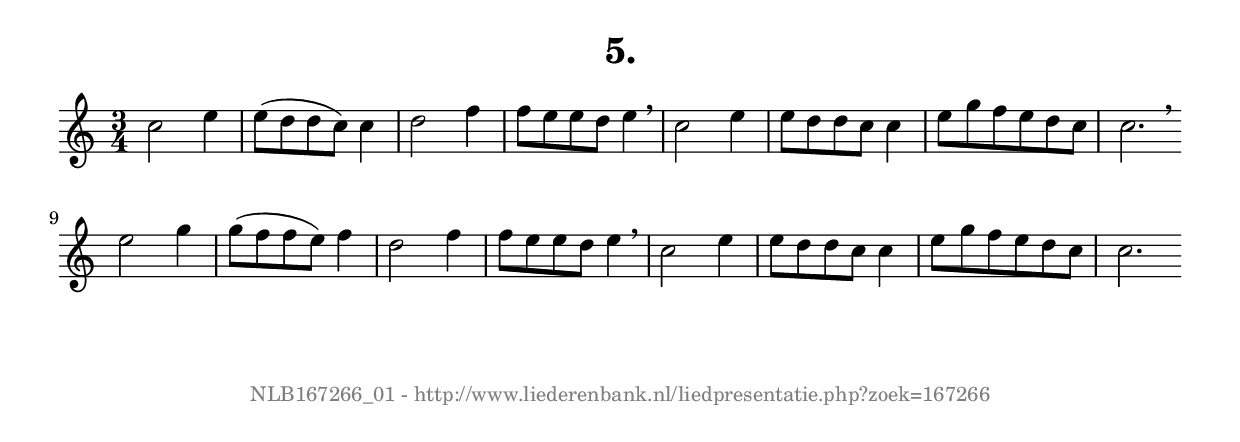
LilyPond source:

%
% produced by wce2krn 1.64 (7 June 2014)
%
\version"2.16"
#(append! paper-alist '(("long" . (cons (* 210 mm) (* 2000 mm)))))
#(set-default-paper-size "long")
sb = {\breathe}
mBreak = {\breathe }
bBreak = {\breathe }
x = {\once\override NoteHead #'style = #'cross }
gl=\glissando
itime={\override Staff.TimeSignature #'stencil = ##f }
ficta = {\once\set suggestAccidentals = ##t}
fine = {\once\override Score.RehearsalMark #'self-alignment-X = #1 \mark \markup {\italic{Fine}}}
dc = {\once\override Score.RehearsalMark #'self-alignment-X = #1 \mark \markup {\italic{D.C.}}}
dcf = {\once\override Score.RehearsalMark #'self-alignment-X = #1 \mark \markup {\italic{D.C. al Fine}}}
dcc = {\once\override Score.RehearsalMark #'self-alignment-X = #1 \mark \markup {\italic{D.C. al Coda}}}
ds = {\once\override Score.RehearsalMark #'self-alignment-X = #1 \mark \markup {\italic{D.S.}}}
dsf = {\once\override Score.RehearsalMark #'self-alignment-X = #1 \mark \markup {\italic{D.S. al Fine}}}
dsc = {\once\override Score.RehearsalMark #'self-alignment-X = #1 \mark \markup {\italic{D.S. al Coda}}}
pv = {\set Score.repeatCommands = #'((volta "1"))}
sv = {\set Score.repeatCommands = #'((volta "2"))}
tv = {\set Score.repeatCommands = #'((volta "3"))}
qv = {\set Score.repeatCommands = #'((volta "4"))}
xv = {\set Score.repeatCommands = #'((volta #f))}
\header{ tagline = ""
title = "5."
}
\score {{
\key c \major
\relative g'
{
\set melismaBusyProperties = #'()
\time 3/4
\tempo 4=120
\override Score.MetronomeMark #'transparent = ##t
\override Score.RehearsalMark #'break-visibility = #(vector #t #t #f)
c2 e4 e8( d d c) c4 d2 f4 f8 e e d e4 \sb c2 e4 e8 d d c c4 e8 g f e d c c2. \bar ":|:" \bBreak
e2 g4 g8( f f e) f4 d2 f4 f8 e e d e4 \sb c2 e4 e8 d d c c4 e8 g f e d c c2. \bar ":|"
 }}
 \midi { }
 \layout {
            indent = 0.0\cm
}
}
\markup { \vspace #0 } \markup { \with-color #grey \fill-line { \center-column { \smaller "NLB167266_01 - http://www.liederenbank.nl/liedpresentatie.php?zoek=167266" } } }
